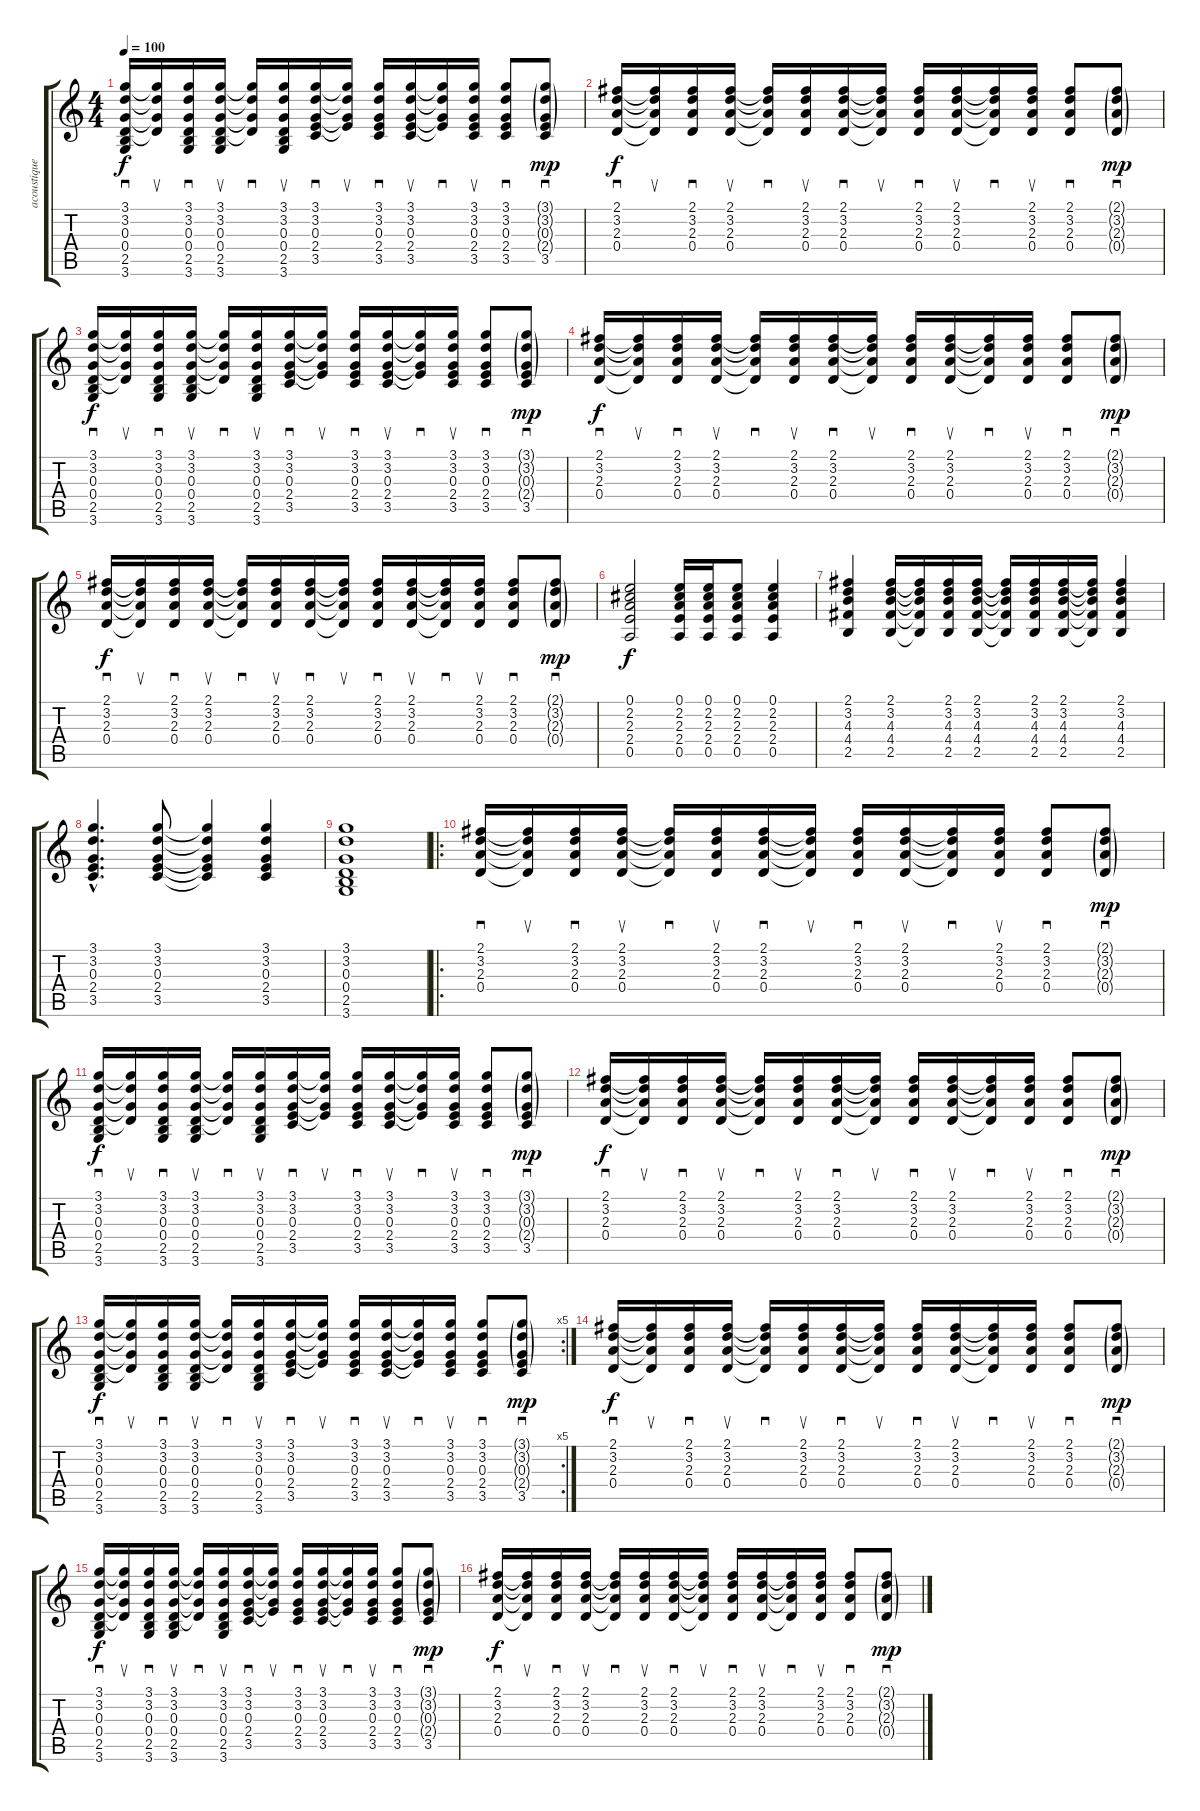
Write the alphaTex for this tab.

\track ("acoustique" "acoustique") {instrument acousticguitarsteel}
\staff {score tabs}
\tuning (E4 B3 G3 D3 A2 E2) {hide}
\ts (4 4)
\tempo 100
\clef g2
\ks c
(3.1 3.2 0.3 0.4 2.5 3.6).16{sd dy f} (3.1{t} 3.2{t} 0.3{t} 0.4{t}).16{su} (3.1 3.2 0.3 0.4 2.5 3.6).16{sd} (3.1 3.2 0.3 0.4 2.5 3.6).16{su} (3.1{t} 3.2{t} 0.3{t} 0.4{t}).16{sd} (3.1 3.2 0.3 0.4 2.5 3.6).16{su} (3.1 3.2 0.3 2.4 3.5).16{sd} (3.1{t} 3.2{t} 0.3{t} 2.4{t}).16{su} (3.1 3.2 0.3 2.4 3.5).16{sd} (3.1 3.2 0.3 2.4 3.5).16{su} (3.1{t} 3.2{t} 0.3{t} 2.4{t}).16{sd} (3.1 3.2 0.3 2.4 3.5).16{su} (3.1 3.2 0.3 2.4 3.5).8{sd} (3.1{g} 3.2{g} 0.3{g} 2.4{g} 3.5).8{sd dy mp} |
(2.1 3.2 2.3 0.4).16{sd dy f} (2.1{t} 3.2{t} 2.3{t} 0.4{t}).16{su} (2.1 3.2 2.3 0.4).16{sd} (2.1 3.2 2.3 0.4).16{su} (2.1{t} 3.2{t} 2.3{t} 0.4{t}).16{sd} (2.1 3.2 2.3 0.4).16{su} (2.1 3.2 2.3 0.4).16{sd} (2.1{t} 3.2{t} 2.3{t} 0.4{t}).16{su} (2.1 3.2 2.3 0.4).16{sd} (2.1 3.2 2.3 0.4).16{su} (2.1{t} 3.2{t} 2.3{t} 0.4{t}).16{sd} (2.1 3.2 2.3 0.4).16{su} (2.1 3.2 2.3 0.4).8{sd} (2.1{g} 3.2{g} 2.3{g} 0.4{g}).8{sd dy mp} |
(3.1 3.2 0.3 0.4 2.5 3.6).16{sd dy f} (3.1{t} 3.2{t} 0.3{t} 0.4{t}).16{su} (3.1 3.2 0.3 0.4 2.5 3.6).16{sd} (3.1 3.2 0.3 0.4 2.5 3.6).16{su} (3.1{t} 3.2{t} 0.3{t} 0.4{t}).16{sd} (3.1 3.2 0.3 0.4 2.5 3.6).16{su} (3.1 3.2 0.3 2.4 3.5).16{sd} (3.1{t} 3.2{t} 0.3{t} 2.4{t}).16{su} (3.1 3.2 0.3 2.4 3.5).16{sd} (3.1 3.2 0.3 2.4 3.5).16{su} (3.1{t} 3.2{t} 0.3{t} 2.4{t}).16{sd} (3.1 3.2 0.3 2.4 3.5).16{su} (3.1 3.2 0.3 2.4 3.5).8{sd} (3.1{g} 3.2{g} 0.3{g} 2.4{g} 3.5).8{sd dy mp} |
(2.1 3.2 2.3 0.4).16{sd dy f} (2.1{t} 3.2{t} 2.3{t} 0.4{t}).16{su} (2.1 3.2 2.3 0.4).16{sd} (2.1 3.2 2.3 0.4).16{su} (2.1{t} 3.2{t} 2.3{t} 0.4{t}).16{sd} (2.1 3.2 2.3 0.4).16{su} (2.1 3.2 2.3 0.4).16{sd} (2.1{t} 3.2{t} 2.3{t} 0.4{t}).16{su} (2.1 3.2 2.3 0.4).16{sd} (2.1 3.2 2.3 0.4).16{su} (2.1{t} 3.2{t} 2.3{t} 0.4{t}).16{sd} (2.1 3.2 2.3 0.4).16{su} (2.1 3.2 2.3 0.4).8{sd} (2.1{g} 3.2{g} 2.3{g} 0.4{g}).8{sd dy mp} |
(2.1 3.2 2.3 0.4).16{sd dy f} (2.1{t} 3.2{t} 2.3{t} 0.4{t}).16{su} (2.1 3.2 2.3 0.4).16{sd} (2.1 3.2 2.3 0.4).16{su} (2.1{t} 3.2{t} 2.3{t} 0.4{t}).16{sd} (2.1 3.2 2.3 0.4).16{su} (2.1 3.2 2.3 0.4).16{sd} (2.1{t} 3.2{t} 2.3{t} 0.4{t}).16{su} (2.1 3.2 2.3 0.4).16{sd} (2.1 3.2 2.3 0.4).16{su} (2.1{t} 3.2{t} 2.3{t} 0.4{t}).16{sd} (2.1 3.2 2.3 0.4).16{su} (2.1 3.2 2.3 0.4).8{sd} (2.1{g} 3.2{g} 2.3{g} 0.4{g}).8{sd dy mp} |
(0.1 2.2 2.3 2.4 0.5).2{dy f} (0.1 2.2 2.3 2.4 0.5).16 (0.1 2.2 2.3 2.4 0.5).16 (0.1 2.2 2.3 2.4 0.5).8 (0.1 2.2 2.3 2.4 0.5).4 |
(2.1 3.2 4.3 4.4 2.5).4 (2.1 3.2 4.3 4.4 2.5).16 (2.1{t} 3.2{t} 4.3{t} 4.4{t} 2.5{t}).16 (2.1 3.2 4.3 4.4 2.5).16 (2.1 3.2 4.3 4.4 2.5).16 (2.1{t} 3.2{t} 4.3{t} 4.4{t} 2.5{t}).16 (2.1 3.2 4.3 4.4 2.5).16 (2.1 3.2 4.3 4.4 2.5).16 (2.1{t} 3.2{t} 4.3{t} 4.4{t} 2.5{t}).16 (2.1 3.2 4.3 4.4 2.5).4 |
(3.1{hac} 3.2{hac} 0.3{hac} 2.4{hac} 3.5{hac}).4{d} (3.1 3.2 0.3 2.4 3.5).8 (3.1{t} 3.2{t} 0.3{t} 2.4{t} 3.5{t}).4 (3.1 3.2 0.3 2.4 3.5).4 |
(3.1 3.2 0.3 0.4 2.5 3.6).1 |
\ro
(2.1 3.2 2.3 0.4).16{sd} (2.1{t} 3.2{t} 2.3{t} 0.4{t}).16{su} (2.1 3.2 2.3 0.4).16{sd} (2.1 3.2 2.3 0.4).16{su} (2.1{t} 3.2{t} 2.3{t} 0.4{t}).16{sd} (2.1 3.2 2.3 0.4).16{su} (2.1 3.2 2.3 0.4).16{sd} (2.1{t} 3.2{t} 2.3{t} 0.4{t}).16{su} (2.1 3.2 2.3 0.4).16{sd} (2.1 3.2 2.3 0.4).16{su} (2.1{t} 3.2{t} 2.3{t} 0.4{t}).16{sd} (2.1 3.2 2.3 0.4).16{su} (2.1 3.2 2.3 0.4).8{sd} (2.1{g} 3.2{g} 2.3{g} 0.4{g}).8{sd dy mp} |
(3.1 3.2 0.3 0.4 2.5 3.6).16{sd dy f} (3.1{t} 3.2{t} 0.3{t} 0.4{t}).16{su} (3.1 3.2 0.3 0.4 2.5 3.6).16{sd} (3.1 3.2 0.3 0.4 2.5 3.6).16{su} (3.1{t} 3.2{t} 0.3{t} 0.4{t}).16{sd} (3.1 3.2 0.3 0.4 2.5 3.6).16{su} (3.1 3.2 0.3 2.4 3.5).16{sd} (3.1{t} 3.2{t} 0.3{t} 2.4{t}).16{su} (3.1 3.2 0.3 2.4 3.5).16{sd} (3.1 3.2 0.3 2.4 3.5).16{su} (3.1{t} 3.2{t} 0.3{t} 2.4{t}).16{sd} (3.1 3.2 0.3 2.4 3.5).16{su} (3.1 3.2 0.3 2.4 3.5).8{sd} (3.1{g} 3.2{g} 0.3{g} 2.4{g} 3.5).8{sd dy mp} |
(2.1 3.2 2.3 0.4).16{sd dy f} (2.1{t} 3.2{t} 2.3{t} 0.4{t}).16{su} (2.1 3.2 2.3 0.4).16{sd} (2.1 3.2 2.3 0.4).16{su} (2.1{t} 3.2{t} 2.3{t} 0.4{t}).16{sd} (2.1 3.2 2.3 0.4).16{su} (2.1 3.2 2.3 0.4).16{sd} (2.1{t} 3.2{t} 2.3{t} 0.4{t}).16{su} (2.1 3.2 2.3 0.4).16{sd} (2.1 3.2 2.3 0.4).16{su} (2.1{t} 3.2{t} 2.3{t} 0.4{t}).16{sd} (2.1 3.2 2.3 0.4).16{su} (2.1 3.2 2.3 0.4).8{sd} (2.1{g} 3.2{g} 2.3{g} 0.4{g}).8{sd dy mp} |
\rc 5
(3.1 3.2 0.3 0.4 2.5 3.6).16{sd dy f} (3.1{t} 3.2{t} 0.3{t} 0.4{t}).16{su} (3.1 3.2 0.3 0.4 2.5 3.6).16{sd} (3.1 3.2 0.3 0.4 2.5 3.6).16{su} (3.1{t} 3.2{t} 0.3{t} 0.4{t}).16{sd} (3.1 3.2 0.3 0.4 2.5 3.6).16{su} (3.1 3.2 0.3 2.4 3.5).16{sd} (3.1{t} 3.2{t} 0.3{t} 2.4{t}).16{su} (3.1 3.2 0.3 2.4 3.5).16{sd} (3.1 3.2 0.3 2.4 3.5).16{su} (3.1{t} 3.2{t} 0.3{t} 2.4{t}).16{sd} (3.1 3.2 0.3 2.4 3.5).16{su} (3.1 3.2 0.3 2.4 3.5).8{sd} (3.1{g} 3.2{g} 0.3{g} 2.4{g} 3.5).8{sd dy mp} |
(2.1 3.2 2.3 0.4).16{sd dy f} (2.1{t} 3.2{t} 2.3{t} 0.4{t}).16{su} (2.1 3.2 2.3 0.4).16{sd} (2.1 3.2 2.3 0.4).16{su} (2.1{t} 3.2{t} 2.3{t} 0.4{t}).16{sd} (2.1 3.2 2.3 0.4).16{su} (2.1 3.2 2.3 0.4).16{sd} (2.1{t} 3.2{t} 2.3{t} 0.4{t}).16{su} (2.1 3.2 2.3 0.4).16{sd} (2.1 3.2 2.3 0.4).16{su} (2.1{t} 3.2{t} 2.3{t} 0.4{t}).16{sd} (2.1 3.2 2.3 0.4).16{su} (2.1 3.2 2.3 0.4).8{sd} (2.1{g} 3.2{g} 2.3{g} 0.4{g}).8{sd dy mp} |
(3.1 3.2 0.3 0.4 2.5 3.6).16{sd dy f} (3.1{t} 3.2{t} 0.3{t} 0.4{t}).16{su} (3.1 3.2 0.3 0.4 2.5 3.6).16{sd} (3.1 3.2 0.3 0.4 2.5 3.6).16{su} (3.1{t} 3.2{t} 0.3{t} 0.4{t}).16{sd} (3.1 3.2 0.3 0.4 2.5 3.6).16{su} (3.1 3.2 0.3 2.4 3.5).16{sd} (3.1{t} 3.2{t} 0.3{t} 2.4{t}).16{su} (3.1 3.2 0.3 2.4 3.5).16{sd} (3.1 3.2 0.3 2.4 3.5).16{su} (3.1{t} 3.2{t} 0.3{t} 2.4{t}).16{sd} (3.1 3.2 0.3 2.4 3.5).16{su} (3.1 3.2 0.3 2.4 3.5).8{sd} (3.1{g} 3.2{g} 0.3{g} 2.4{g} 3.5).8{sd dy mp} |
(2.1 3.2 2.3 0.4).16{sd dy f} (2.1{t} 3.2{t} 2.3{t} 0.4{t}).16{su} (2.1 3.2 2.3 0.4).16{sd} (2.1 3.2 2.3 0.4).16{su} (2.1{t} 3.2{t} 2.3{t} 0.4{t}).16{sd} (2.1 3.2 2.3 0.4).16{su} (2.1 3.2 2.3 0.4).16{sd} (2.1{t} 3.2{t} 2.3{t} 0.4{t}).16{su} (2.1 3.2 2.3 0.4).16{sd} (2.1 3.2 2.3 0.4).16{su} (2.1{t} 3.2{t} 2.3{t} 0.4{t}).16{sd} (2.1 3.2 2.3 0.4).16{su} (2.1 3.2 2.3 0.4).8{sd} (2.1{g} 3.2{g} 2.3{g} 0.4{g}).8{sd dy mp}
